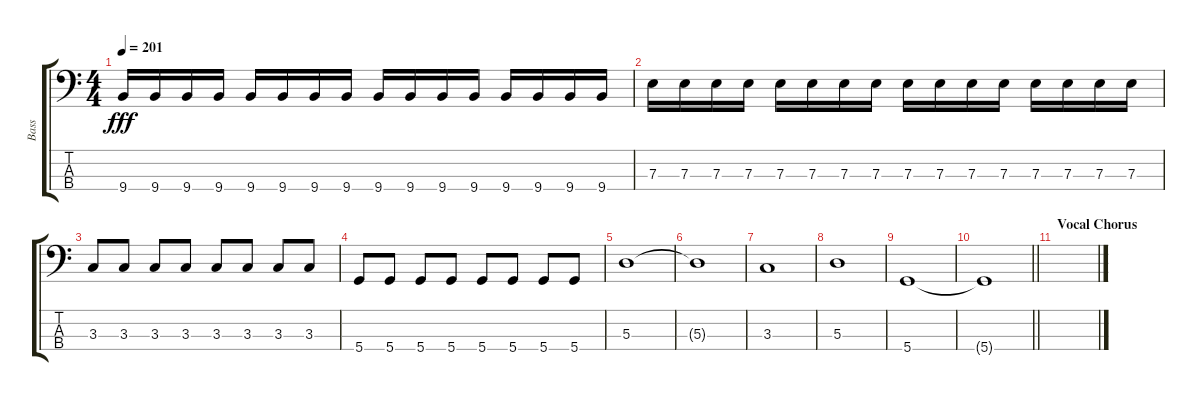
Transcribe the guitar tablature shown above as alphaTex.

\track ("Bass" "Bass") {instrument electricbassfinger}
\staff {score tabs}
\tuning (G2 D2 A1 D1) {hide}
\ts (4 4)
\tempo 201
\clef f4
\ks c
9.4.16{dy fff} 9.4.16 9.4.16 9.4.16 9.4.16 9.4.16 9.4.16 9.4.16 9.4.16 9.4.16 9.4.16 9.4.16 9.4.16 9.4.16 9.4.16 9.4.16 |
7.3.16 7.3.16 7.3.16 7.3.16 7.3.16 7.3.16 7.3.16 7.3.16 7.3.16 7.3.16 7.3.16 7.3.16 7.3.16 7.3.16 7.3.16 7.3.16 |
3.3.8 3.3.8 3.3.8 3.3.8 3.3.8 3.3.8 3.3.8 3.3.8 |
5.4.8 5.4.8 5.4.8 5.4.8 5.4.8 5.4.8 5.4.8 5.4.8 |
5.3.1 |
5.3{t}.1 |
3.3.1 |
5.3.1 |
5.4.1 |
\barLineRight lightlight
5.4{t}.1 |
\section ("" "Vocal Chorus")
